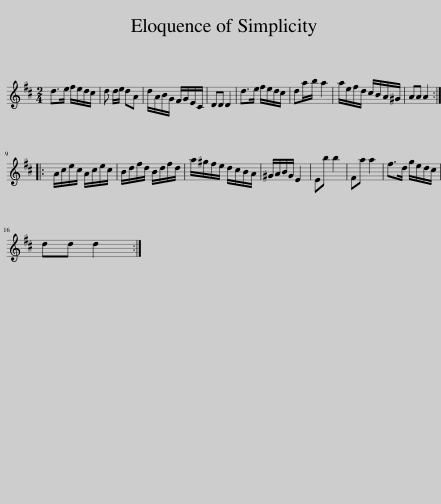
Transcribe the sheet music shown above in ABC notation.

X:1
L:1/8
M:2/4
I:linebreak $
K:D
V:1 treble
V:1
 d>e f/e/d/c/ | d d/e/ dA | d/A/B/G/ F/G/E/C/ | DD D2 | d>e f/e/d/c/ | %5
 da/b/ a2 | a/e/f/d/ c/B/A/^G/ | AA A2 ::$ A/c/e/c/ A/c/e/c/ | B/d/f/d/ B/d/f/d/ | %10
 a/^g/f/e/ d/c/B/A/ | ^G/A/B/G/ E2 | Eb b2 | Fa a2 | f>d g/e/d/c/ |$ %15
 dd d2 :| %16
